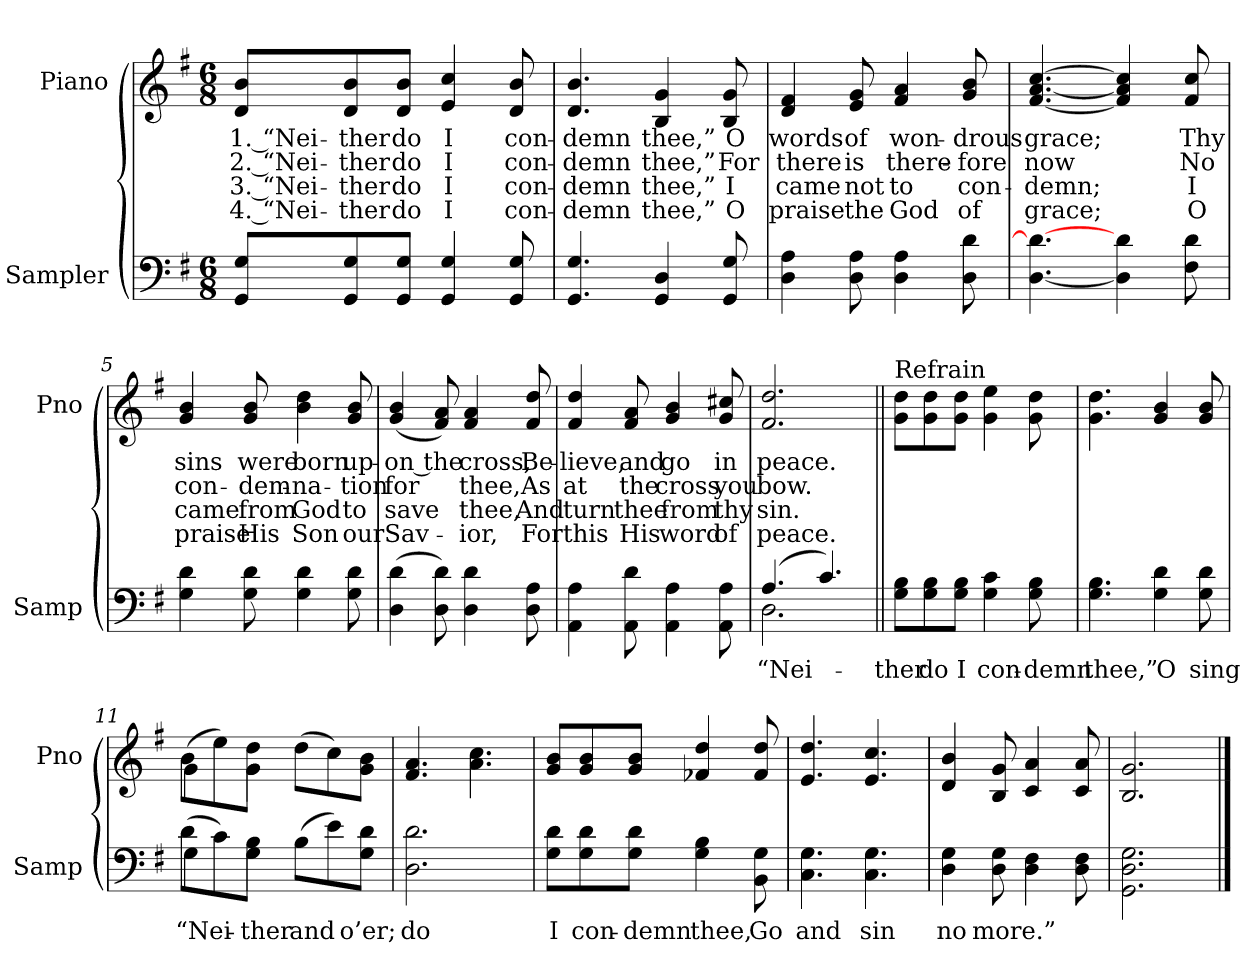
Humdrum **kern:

**kern	**text	**kern	**text	**text	**text	**text
*part2	*part2	*part1	*part1	*part1	*part1	*part1
*staff2	*staff2	*staff1	*staff1	*staff1	*staff1	*staff1
*I"Sampler	*	*I"Piano	*	*	*	*
*I'Samp	*	*I'Pno	*	*	*	*
*clefF4	*	*clefG2	*	*	*	*
*k[f#]	*	*k[f#]	*	*	*	*
*G:	*	*G:	*	*	*	*
*M6/8	*	*M6/8	*	*	*	*
=1	=1	=1	=1	=1	=1	=1
8GG/ 8G/L	.	8d/ 8b/L	1. “Nei-	2. “Nei-	3. “Nei-	4. “Nei-
8GG/ 8G/	.	8d/ 8b/	-ther	-ther	-ther	-ther
8GG/ 8G/J	.	8d/ 8b/J	do	do	do	do
4GG 4G	.	4e 4cc	I	I	I	I
8GG 8G	.	8d 8b	con-	con-	con-	con-
=2	=2	=2	=2	=2	=2	=2
4.GG 4.G	.	4.d 4.b	-demn	-demn	-demn	-demn
4GG 4D	.	4B 4g	thee,”	thee,”	thee,”	thee,”
8GG 8G	.	8B 8g	O	For	I	O
=3	=3	=3	=3	=3	=3	=3
4D 4A	.	4d 4f#	words	there	came	praise
8D 8A	.	8e 8g	of	is	not	the
4D 4A	.	4f# 4a	won-	there-	to	God
8D 8d	.	8g 8b	-drous	-fore	con-	of
=4	=4	=4	=4	=4	=4	=4
[4.D 4.d_	.	[4.f# [4.a [4.cc	grace;	now	-demn;	grace;
4D] 4d	.	4f#] 4a] 4cc]	.	.	.	.
8F# 8d	.	8f# 8cc	Thy	No	I	O
=5	=5	=5	=5	=5	=5	=5
4G 4d	.	4g 4b	sins	con-	came	praise
8G 8d	.	8g 8b	were	-dem-	from	His
4G 4d	.	4b 4dd	born	-na-	God	Son
8G 8d	.	8g 8b	up-	-tion	to	our
=6	=6	=6	=6	=6	=6	=6
(4D 4d	.	(4g 4b	-on the	for	save	Sav-
8D 8d)	.	8f# 8a)	.	.	.	.
4D 4d	.	4f# 4a	cross,	thee,	thee,	-ior,
8D 8A	.	8f# 8dd	Be-	As	And	For
=7	=7	=7	=7	=7	=7	=7
4AA 4A	.	4f# 4dd	-lieve,	at	turn	this
8AA 8d	.	8f# 8a	and	the	thee	His
4AA 4A	.	4g 4b	go	cross	from	word
8AA 8A	.	8g 8cc#X	in	you	thy	of
=8	=8	=8	=8	=8	=8	=8
*^	*	*	*	*	*	*
(4.A/	2.D	“Nei-	2.f# 2.dd	peace.	bow.	sin.	peace.
4.c/)	.	.	.	.	.	.	.
*v	*v	*	*	*	*	*	*
=9||	=9||	=9||	=9||	=9||	=9||	=9||
!	!	!LO:TX:t=Refrain	!	!	!	!
8G\ 8B\L	-ther	8g\ 8dd\L	.	.	.	.
8G\ 8B\	do	8g\ 8dd\	.	.	.	.
8G\ 8B\J	I	8g\ 8dd\J	.	.	.	.
4G 4c	con-	4g 4ee	.	.	.	.
8G 8B	-demn	8g 8dd	.	.	.	.
=10	=10	=10	=10	=10	=10	=10
4.G 4.B	thee,”	4.g 4.dd	.	.	.	.
4G 4d	O	4g 4b	.	.	.	.
8G 8d	sing	8g 8b	.	.	.	.
=11	=11	=11	=11	=11	=11	=11
*^	*	*^	*	*	*	*
(8d\L	4G	“Nei-	(8b\L	4g	.	.	.	.
8c\)	.	.	8ee\)	.	.	.	.	.
8G\ 8B\J	4G	-ther	8g\ 8dd\J	4g	.	.	.	.
(8B\L	.	and	(8dd\L	.	.	.	.	.
8e\)	4ryy	.	8cc\)	4ryy	.	.	.	.
8G\ 8d\J	.	o’er;	8g\ 8b\J	.	.	.	.	.
*v	*v	*	*	*	*	*	*	*
*	*	*v	*v	*	*	*	*
=12	=12	=12	=12	=12	=12	=12
2.D 2.d	do	4.f# 4.a	.	.	.	.
.	.	4.a 4.cc	.	.	.	.
=13	=13	=13	=13	=13	=13	=13
8G\ 8d\L	I	8g/ 8b/L	.	.	.	.
8G\ 8d\	con-	8g/ 8b/	.	.	.	.
8G\ 8d\J	-demn	8g/ 8b/J	.	.	.	.
4G 4B	thee,	4f-X 4dd	.	.	.	.
8BB 8G	Go	8f- 8dd	.	.	.	.
=14	=14	=14	=14	=14	=14	=14
4.C 4.G	and	4.e 4.dd	.	.	.	.
4.C 4.G	sin	4.e 4.cc	.	.	.	.
=15	=15	=15	=15	=15	=15	=15
4D 4G	no	4d 4b	.	.	.	.
8D 8G	more.”	8B 8g	.	.	.	.
4D 4F#	.	4c 4a	.	.	.	.
8D 8F#	.	8c 8a	.	.	.	.
=16	=16	=16	=16	=16	=16	=16
2.GG\ 2.D\ 2.G\	.	2.B 2.g	.	.	.	.
==	==	==	==	==	==	==
*-	*-	*-	*-	*-	*-	*-
